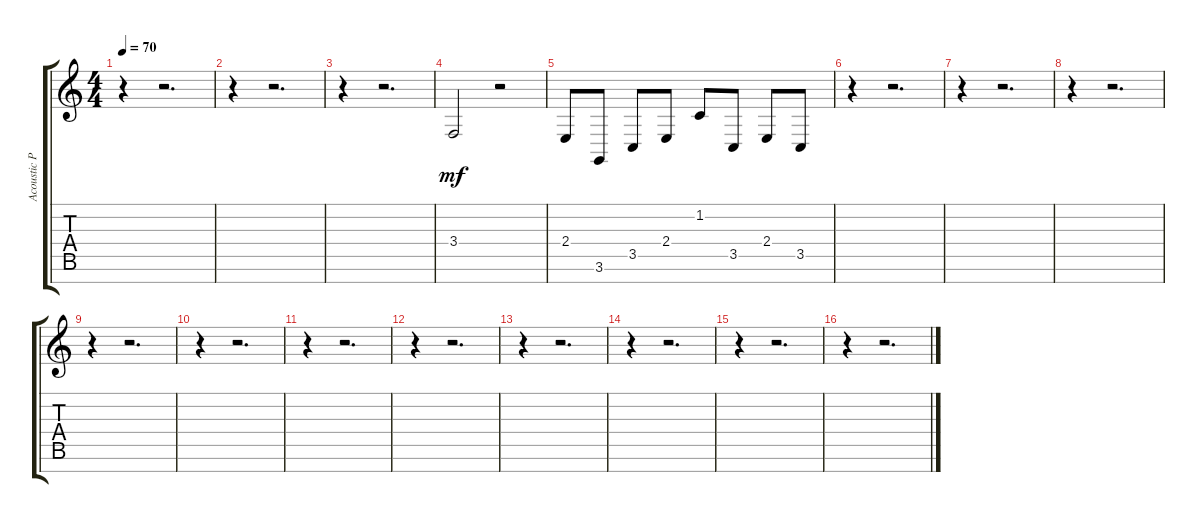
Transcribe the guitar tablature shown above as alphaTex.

\track ("Acoustic Piano (Staff 2)" "Acoustic P") {instrument acousticgrandpiano}
\staff {score tabs}
\tuning (E4 B3 G3 D3 A2 E2 B1) {hide}
\ts (4 4)
\tempo 70
\clef g2
\ks c
r.4{dy mf instrument acousticgrandpiano} r.2{d} |
r.4 r.2{d} |
r.4 r.2{d} |
3.4.2 r.2 |
2.4.8 3.6.8 3.5.8 2.4.8 1.2.8 3.5.8 2.4.8 3.5.8 |
r.4 r.2{d} |
r.4 r.2{d} |
r.4 r.2{d} |
r.4 r.2{d} |
r.4 r.2{d} |
r.4 r.2{d} |
r.4 r.2{d} |
r.4 r.2{d} |
r.4 r.2{d} |
r.4 r.2{d} |
r.4 r.2{d}
